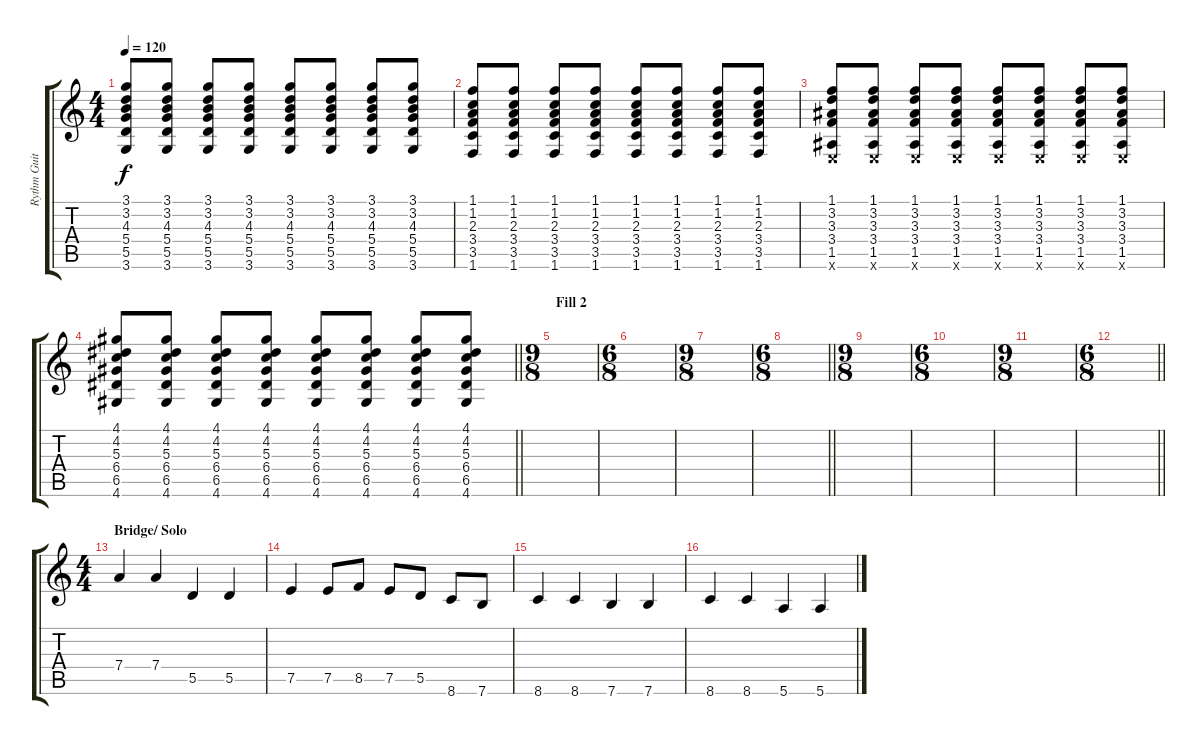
\track ("Rythm Guitar (Instead of piano)" "Rythm Guit") {instrument distortionguitar}
\staff {score tabs}
\tuning (E4 B3 G3 D3 A2 E2) {hide}
\ts (4 4)
\tempo 120
\clef g2
\ks c
(3.1 3.2 4.3 5.4 5.5 3.6).8{dy f} (3.1 3.2 4.3 5.4 5.5 3.6).8 (3.1 3.2 4.3 5.4 5.5 3.6).8 (3.1 3.2 4.3 5.4 5.5 3.6).8 (3.1 3.2 4.3 5.4 5.5 3.6).8 (3.1 3.2 4.3 5.4 5.5 3.6).8 (3.1 3.2 4.3 5.4 5.5 3.6).8 (3.1 3.2 4.3 5.4 5.5 3.6).8 |
(1.1 1.2 2.3 3.4 3.5 1.6).8 (1.1 1.2 2.3 3.4 3.5 1.6).8 (1.1 1.2 2.3 3.4 3.5 1.6).8 (1.1 1.2 2.3 3.4 3.5 1.6).8 (1.1 1.2 2.3 3.4 3.5 1.6).8 (1.1 1.2 2.3 3.4 3.5 1.6).8 (1.1 1.2 2.3 3.4 3.5 1.6).8 (1.1 1.2 2.3 3.4 3.5 1.6).8 |
(1.1 3.2 3.3 3.4 1.5 0.6{x}).8 (1.1 3.2 3.3 3.4 1.5 0.6{x}).8 (1.1 3.2 3.3 3.4 1.5 0.6{x}).8 (1.1 3.2 3.3 3.4 1.5 0.6{x}).8 (1.1 3.2 3.3 3.4 1.5 0.6{x}).8 (1.1 3.2 3.3 3.4 1.5 0.6{x}).8 (1.1 3.2 3.3 3.4 1.5 0.6{x}).8 (1.1 3.2 3.3 3.4 1.5 0.6{x}).8 |
\barLineRight lightlight
(4.1 4.2 5.3 6.4 6.5 4.6).8 (4.1 4.2 5.3 6.4 6.5 4.6).8 (4.1 4.2 5.3 6.4 6.5 4.6).8 (4.1 4.2 5.3 6.4 6.5 4.6).8 (4.1 4.2 5.3 6.4 6.5 4.6).8 (4.1 4.2 5.3 6.4 6.5 4.6).8 (4.1 4.2 5.3 6.4 6.5 4.6).8 (4.1 4.2 5.3 6.4 6.5 4.6).8 |
\ts (9 8)
\section ("" "Fill 2")
|
\ts (6 8)
|
\ts (9 8)
|
\ts (6 8)
\barLineRight lightlight
|
\ts (9 8)
|
\ts (6 8)
|
\ts (9 8)
|
\ts (6 8)
\barLineRight lightlight
|
\ts (4 4)
\section ("" "Bridge/ Solo")
7.4.4 7.4.4 5.5.4 5.5.4 |
7.5.4 7.5.8 8.5.8 7.5.8 5.5.8 8.6.8 7.6.8 |
8.6.4 8.6.4 7.6.4 7.6.4 |
8.6.4 8.6.4 5.6.4 5.6.4
